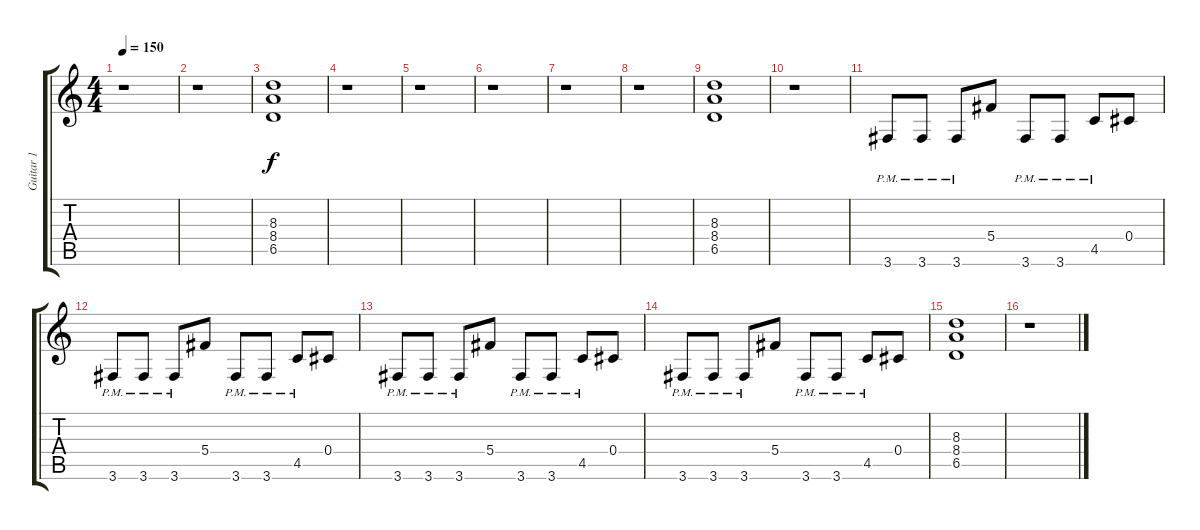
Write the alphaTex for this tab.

\track ("Guitar 1" "Guitar 1") {instrument distortionguitar}
\staff {score tabs}
\tuning (Eb4 Bb3 Gb3 Db3 Ab2 Eb2) {hide}
\ts (4 4)
\tempo 150
\clef g2
\ks c
r.1{dy f} |
r.1 |
(8.3 8.4 6.5).1 |
r.1 |
r.1 |
r.1 |
r.1 |
r.1 |
(8.3 8.4 6.5).1 |
r.1 |
3.6{pm}.8 3.6{pm}.8 3.6{pm}.8 5.4.8 3.6{pm}.8 3.6{pm}.8 4.5{pm}.8 0.4.8 |
3.6{pm}.8 3.6{pm}.8 3.6{pm}.8 5.4.8 3.6{pm}.8 3.6{pm}.8 4.5{pm}.8 0.4.8 |
3.6{pm}.8 3.6{pm}.8 3.6{pm}.8 5.4.8 3.6{pm}.8 3.6{pm}.8 4.5{pm}.8 0.4.8 |
3.6{pm}.8 3.6{pm}.8 3.6{pm}.8 5.4.8 3.6{pm}.8 3.6{pm}.8 4.5{pm}.8 0.4.8 |
(8.3 8.4 6.5).1 |
r.1
